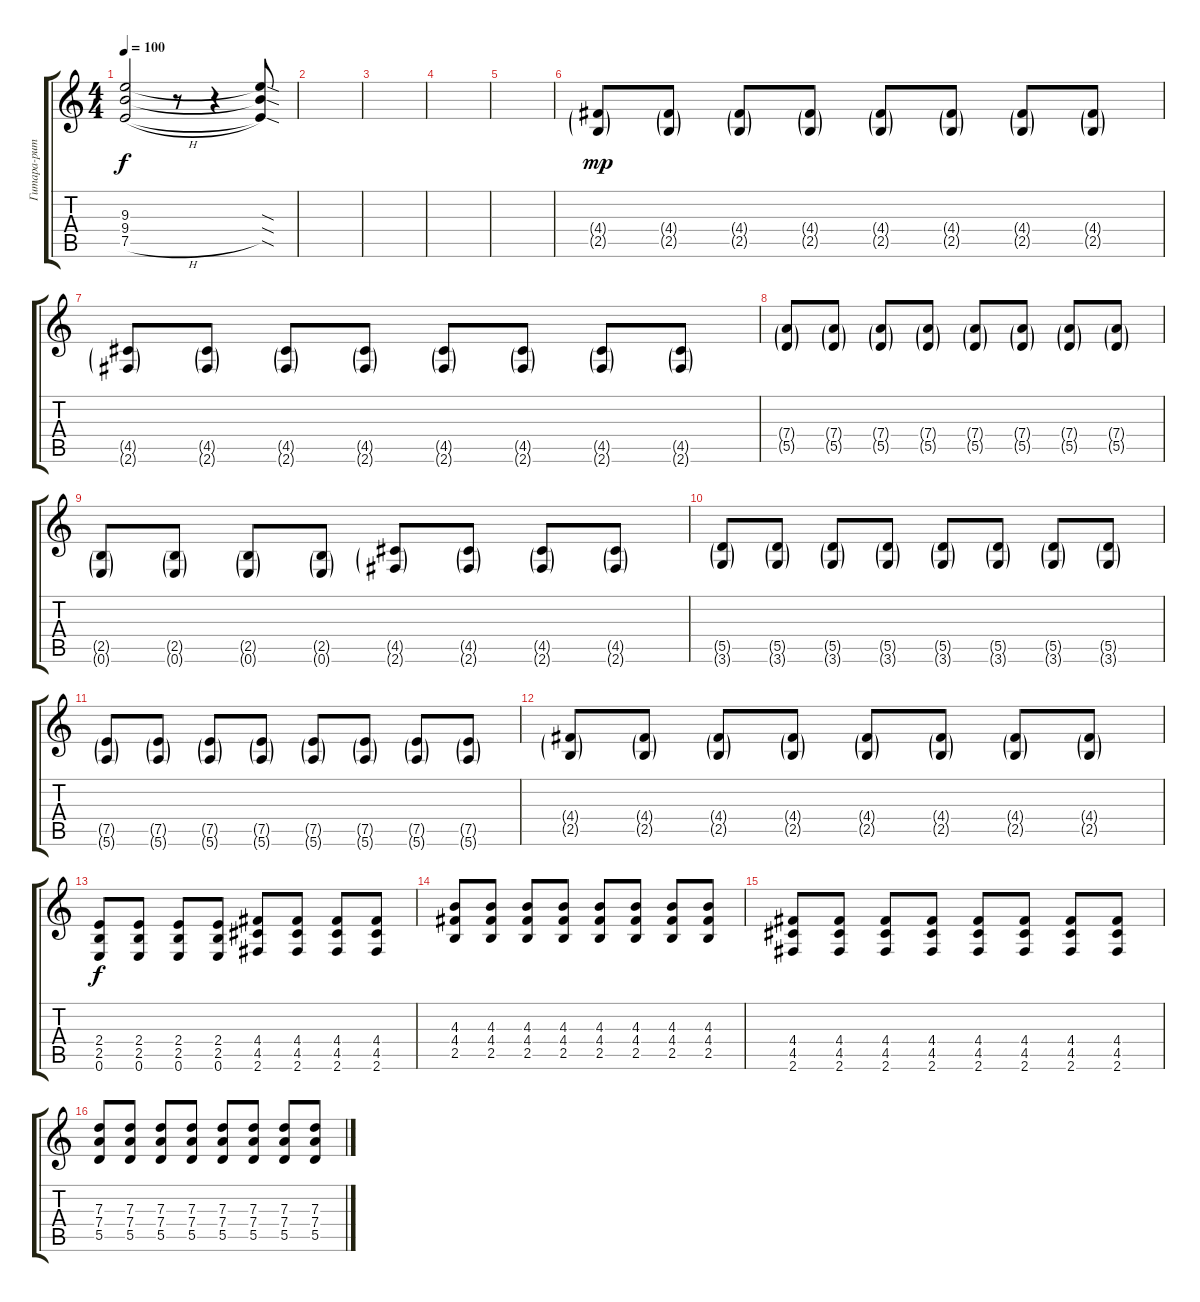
\track ("Гитара-ритм" "Гитара-рит") {instrument distortionguitar}
\staff {score tabs}
\tuning (E4 B3 G3 D3 A2 E2) {hide}
\ts (4 4)
\tempo 100
\clef g2
\ks c
(9.3 9.4 7.5{h}).2{dy f} r.8 r.4 (9.3{sod t} 9.4{sod t} 7.5{sod t}).8 |
|
|
|
|
(4.4{g} 2.5{g}).8{dy mp} (4.4{g} 2.5{g}).8 (4.4{g} 2.5{g}).8 (4.4{g} 2.5{g}).8 (4.4{g} 2.5{g}).8 (4.4{g} 2.5{g}).8 (4.4{g} 2.5{g}).8 (4.4{g} 2.5{g}).8 |
(4.5{g} 2.6{g}).8 (4.5{g} 2.6{g}).8 (4.5{g} 2.6{g}).8 (4.5{g} 2.6{g}).8 (4.5{g} 2.6{g}).8 (4.5{g} 2.6{g}).8 (4.5{g} 2.6{g}).8 (4.5{g} 2.6{g}).8 |
(7.4{g} 5.5{g}).8 (7.4{g} 5.5{g}).8 (7.4{g} 5.5{g}).8 (7.4{g} 5.5{g}).8 (7.4{g} 5.5{g}).8 (7.4{g} 5.5{g}).8 (7.4{g} 5.5{g}).8 (7.4{g} 5.5{g}).8 |
(2.5{g} 0.6{g}).8 (2.5{g} 0.6{g}).8 (2.5{g} 0.6{g}).8 (2.5{g} 0.6{g}).8 (4.5{g} 2.6{g}).8 (4.5{g} 2.6{g}).8 (4.5{g} 2.6{g}).8 (4.5{g} 2.6{g}).8 |
(5.5{g} 3.6{g}).8 (5.5{g} 3.6{g}).8 (5.5{g} 3.6{g}).8 (5.5{g} 3.6{g}).8 (5.5{g} 3.6{g}).8 (5.5{g} 3.6{g}).8 (5.5{g} 3.6{g}).8 (5.5{g} 3.6{g}).8 |
(7.5{g} 5.6{g}).8 (7.5{g} 5.6{g}).8 (7.5{g} 5.6{g}).8 (7.5{g} 5.6{g}).8 (7.5{g} 5.6{g}).8 (7.5{g} 5.6{g}).8 (7.5{g} 5.6{g}).8 (7.5{g} 5.6{g}).8 |
(4.4{g} 2.5{g}).8 (4.4{g} 2.5{g}).8 (4.4{g} 2.5{g}).8 (4.4{g} 2.5{g}).8 (4.4{g} 2.5{g}).8 (4.4{g} 2.5{g}).8 (4.4{g} 2.5{g}).8 (4.4{g} 2.5{g}).8 |
(2.4 2.5 0.6).8{dy f} (2.4 2.5 0.6).8 (2.4 2.5 0.6).8 (2.4 2.5 0.6).8 (4.4 4.5 2.6).8 (4.4 4.5 2.6).8 (4.4 4.5 2.6).8 (4.4 4.5 2.6).8 |
(4.3 4.4 2.5).8 (4.3 4.4 2.5).8 (4.3 4.4 2.5).8 (4.3 4.4 2.5).8 (4.3 4.4 2.5).8 (4.3 4.4 2.5).8 (4.3 4.4 2.5).8 (4.3 4.4 2.5).8 |
(4.4 4.5 2.6).8 (4.4 4.5 2.6).8 (4.4 4.5 2.6).8 (4.4 4.5 2.6).8 (4.4 4.5 2.6).8 (4.4 4.5 2.6).8 (4.4 4.5 2.6).8 (4.4 4.5 2.6).8 |
(7.3 7.4 5.5).8 (7.3 7.4 5.5).8 (7.3 7.4 5.5).8 (7.3 7.4 5.5).8 (7.3 7.4 5.5).8 (7.3 7.4 5.5).8 (7.3 7.4 5.5).8 (7.3 7.4 5.5).8
